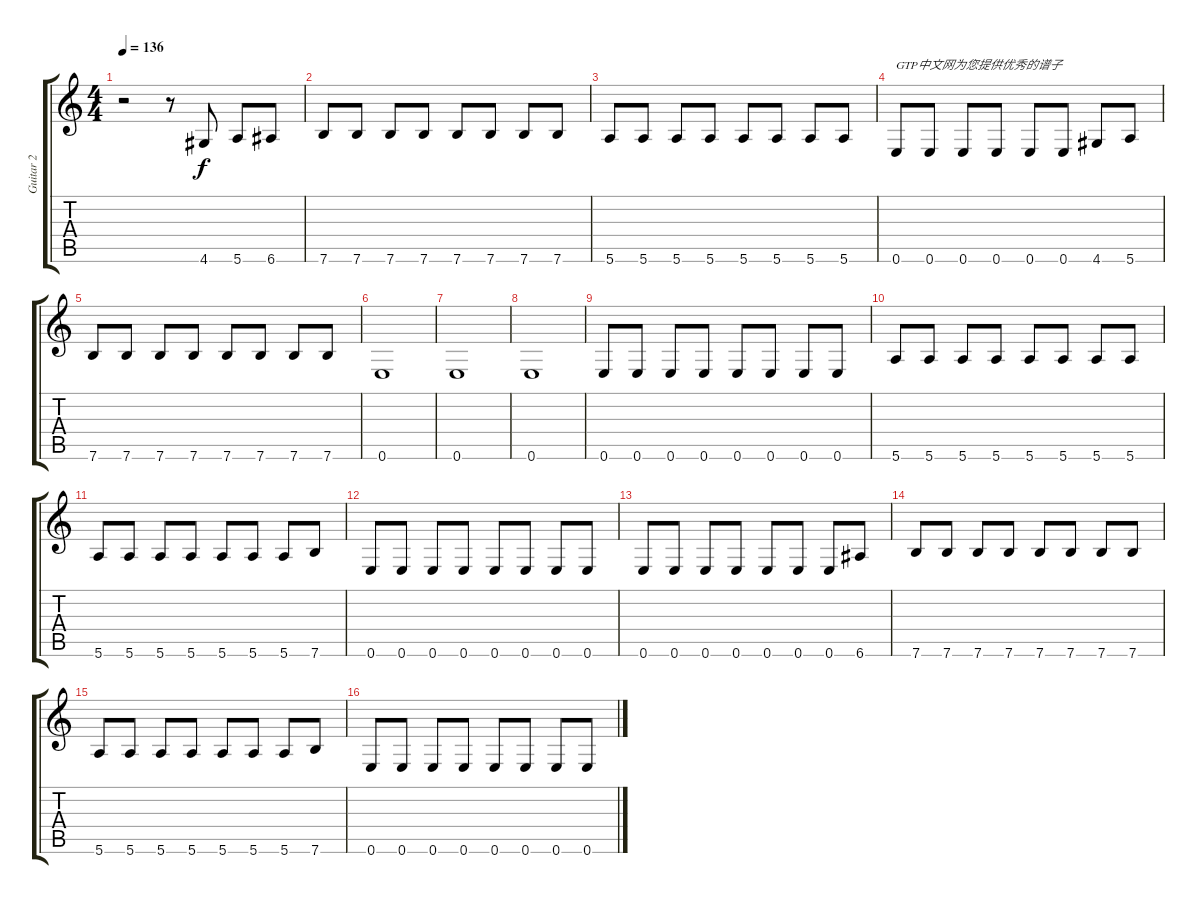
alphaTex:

\track ("Guitar 2" "Guitar 2") {instrument electricguitarmuted}
\staff {score tabs}
\tuning (E4 B3 G3 D3 A2 E2) {hide}
\ts (4 4)
\tempo 136
\clef g2
\ks c
r.2{dy f instrument electricguitarmuted} r.8 4.6.8 5.6.8 6.6.8 |
7.6.8 7.6.8 7.6.8 7.6.8 7.6.8 7.6.8 7.6.8 7.6.8 |
5.6.8 5.6.8 5.6.8 5.6.8 5.6.8 5.6.8 5.6.8 5.6.8 |
0.6.8{txt "GTP中文网为您提供优秀的谱子"} 0.6.8 0.6.8 0.6.8 0.6.8 0.6.8 4.6.8 5.6.8 |
7.6.8 7.6.8 7.6.8 7.6.8 7.6.8 7.6.8 7.6.8 7.6.8 |
0.6.1 |
0.6.1 |
0.6.1 |
0.6.8 0.6.8 0.6.8 0.6.8 0.6.8 0.6.8 0.6.8 0.6.8 |
5.6.8 5.6.8 5.6.8 5.6.8 5.6.8 5.6.8 5.6.8 5.6.8 |
5.6.8 5.6.8 5.6.8 5.6.8 5.6.8 5.6.8 5.6.8 7.6.8 |
0.6.8 0.6.8 0.6.8 0.6.8 0.6.8 0.6.8 0.6.8 0.6.8 |
0.6.8 0.6.8 0.6.8 0.6.8 0.6.8 0.6.8 0.6.8 6.6.8 |
7.6.8 7.6.8 7.6.8 7.6.8 7.6.8 7.6.8 7.6.8 7.6.8 |
5.6.8 5.6.8 5.6.8 5.6.8 5.6.8 5.6.8 5.6.8 7.6.8 |
0.6.8 0.6.8 0.6.8 0.6.8 0.6.8 0.6.8 0.6.8 0.6.8
